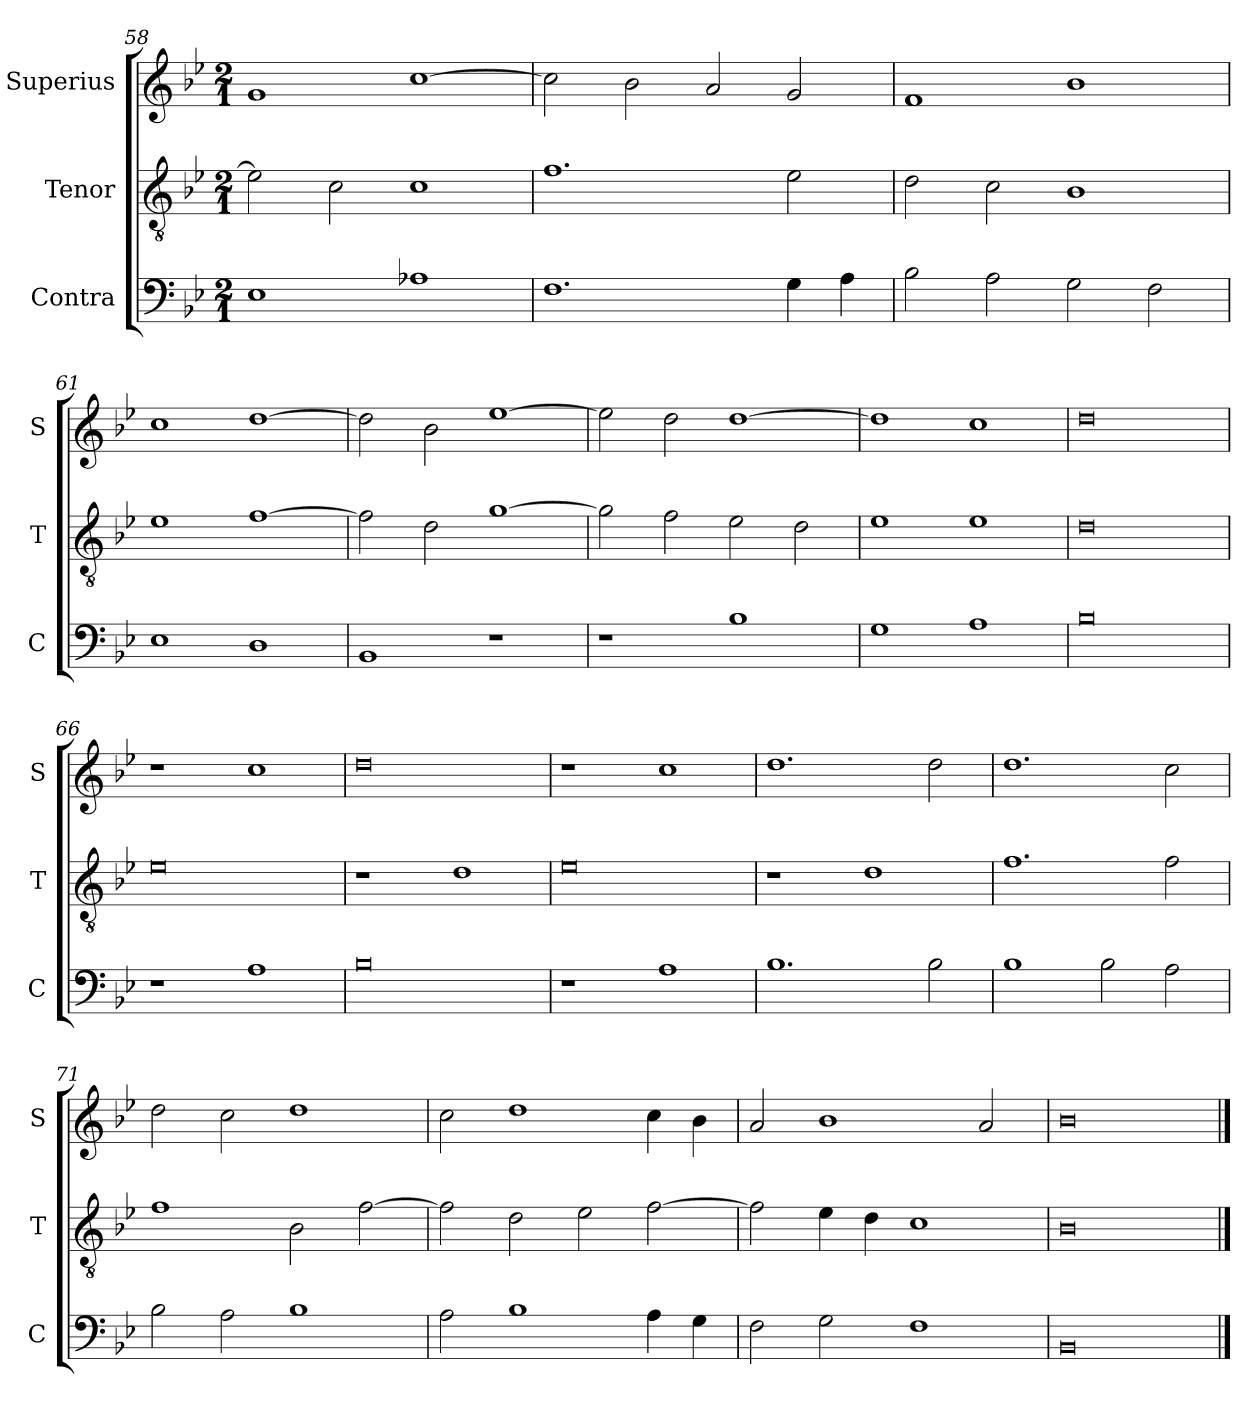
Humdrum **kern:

**kern	**kern	**kern
*part3	*part2	*part1
*staff3	*staff2	*staff1
*I"Contra	*I"Tenor	*I"Superius
*I'C	*I'T	*I'S
*clefF4	*clefGv2	*clefG2
*k[b-e-]	*k[b-e-]	*k[b-e-]
*M2/1	*M2/1	*M2/1
=58	=58	=58
1E-	2e-\]	1g
.	2c\	.
1A-X	1c	[1cc
=59	=59	=59
1.F	1.f	2cc\]
.	.	2b-\
.	.	2a/
4G\	2e-\	2g/
4A\	.	.
=60	=60	=60
2B-\	2d\	1f
2A\	2c\	.
2G\	1B-	1b-
2F\	.	.
=61	=61	=61
1E-	1e-	1cc
1D	[1f	[1dd
=62	=62	=62
1BB-	2f\]	2dd\]
.	2d\	2b-\
1r	[1g	[1ee-
=63	=63	=63
1r	2g\]	2ee-\]
.	2f\	2dd\
1B-	2e-\	[1dd
.	2d\	.
=64	=64	=64
1G	1e-	1dd]
1A	1e-	1cc
=65	=65	=65
0B-	0d	0dd
=66	=66	=66
1r	0e-	1r
1A	.	1cc
=67	=67	=67
0B-	1r	0dd
.	1d	.
=68	=68	=68
1r	0e-	1r
1A	.	1cc
=69	=69	=69
1.B-	1r	1.dd
.	1d	.
2B-\	.	2dd\
=70	=70	=70
1B-	1.f	1.dd
2B-\	.	.
2A\	2f\	2cc\
=71	=71	=71
2B-\	1f	2dd\
2A\	.	2cc\
1B-	2B-\	1dd
.	[2f\	.
=72	=72	=72
2A\	2f\]	2cc\
1B-	2d\	1dd
.	2e-\	.
4A\	[2f\	4cc\
4G\	.	4b-\
=73	=73	=73
2F\	2f\]	2a/
2G\	4e-\	1b-
.	4d\	.
1F	1c	.
.	.	2a/
=74	=74	=74
0BB-	0B-	0b-
==	==	==
*-	*-	*-
